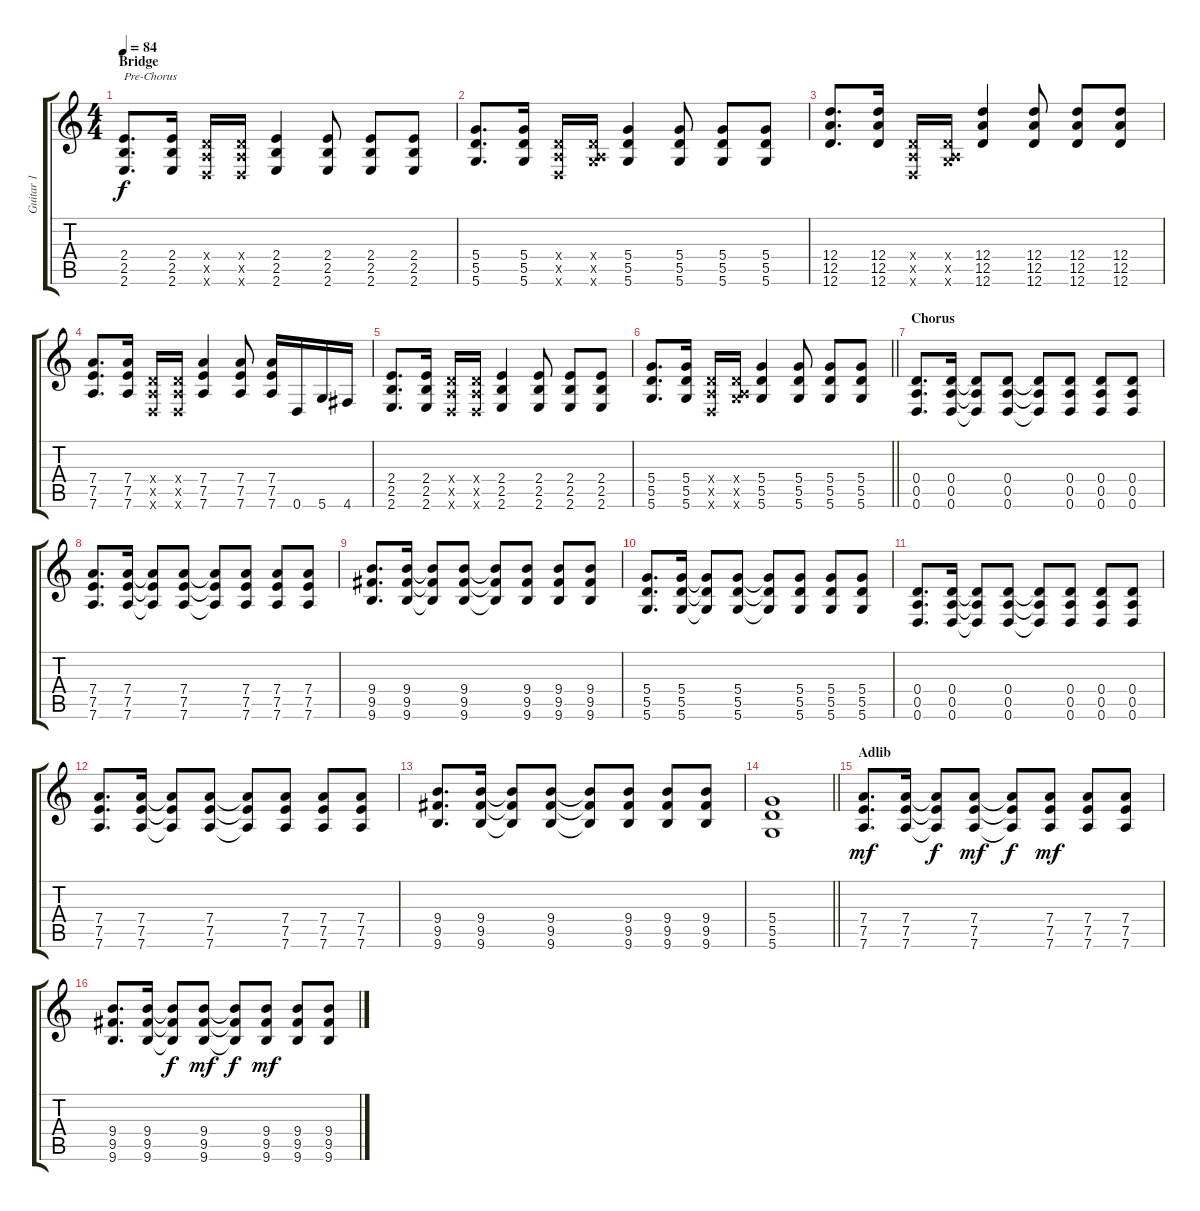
\track ("Guitar 1" "Guitar 1") {instrument distortionguitar}
\staff {score tabs}
\tuning (E4 B3 G3 D3 A2 D2) {hide}
\ts (4 4)
\section ("" "Bridge")
\tempo 84
\clef g2
\ks c
(2.4 2.5 2.6).8{d txt "Pre-Chorus" dy f} (2.4 2.5 2.6).16 (0.4{x} 0.5{x} 0.6{x}).16 (0.4{x} 0.5{x} 0.6{x}).16 (2.4 2.5 2.6).4 (2.4 2.5 2.6).8 (2.4 2.5 2.6).8 (2.4 2.5 2.6).8 |
(5.4 5.5 5.6).8{d} (5.4 5.5 5.6).16 (0.4{x} 0.5{x} 0.6{x}).16 (0.4{x} 0.5{x} 5.6{x}).16 (5.4 5.5 5.6).4 (5.4 5.5 5.6).8 (5.4 5.5 5.6).8 (5.4 5.5 5.6).8 |
(12.4 12.5 12.6).8{d} (12.4 12.5 12.6).16 (0.4{x} 0.5{x} 0.6{x}).16 (0.4{x} 0.5{x} 5.6{x}).16 (12.4 12.5 12.6).4 (12.4 12.5 12.6).8 (12.4 12.5 12.6).8 (12.4 12.5 12.6).8 |
(7.4 7.5 7.6).8{d} (7.4 7.5 7.6).16 (0.4{x} 0.5{x} 0.6{x}).16 (0.4{x} 0.5{x} 0.6{x}).16 (7.4 7.5 7.6).4 (7.4 7.5 7.6).8 (7.4 7.5 7.6).16 0.6.16 5.6.16 4.6.16 |
(2.4 2.5 2.6).8{d} (2.4 2.5 2.6).16 (0.4{x} 0.5{x} 0.6{x}).16 (0.4{x} 0.5{x} 0.6{x}).16 (2.4 2.5 2.6).4 (2.4 2.5 2.6).8 (2.4 2.5 2.6).8 (2.4 2.5 2.6).8 |
\barLineRight lightlight
(5.4 5.5 5.6).8{d} (5.4 5.5 5.6).16 (0.4{x} 0.5{x} 0.6{x}).16 (0.4{x} 0.5{x} 5.6{x}).16 (5.4 5.5 5.6).4 (5.4 5.5 5.6).8 (5.4 5.5 5.6).8 (5.4 5.5 5.6).8 |
\section ("" "Chorus")
(0.4 0.5 0.6).8{d} (0.4 0.5 0.6).16 (0.4{t} 0.5{t} 0.6{t}).8 (0.4 0.5 0.6).8 (0.4{t} 0.5{t} 0.6{t}).8 (0.4 0.5 0.6).8 (0.4 0.5 0.6).8 (0.4 0.5 0.6).8 |
(7.4 7.5 7.6).8{d} (7.4 7.5 7.6).16 (7.4{t} 7.5{t} 7.6{t}).8 (7.4 7.5 7.6).8 (7.4{t} 7.5{t} 7.6{t}).8 (7.4 7.5 7.6).8 (7.4 7.5 7.6).8 (7.4 7.5 7.6).8 |
(9.4 9.5 9.6).8{d} (9.4 9.5 9.6).16 (9.4{t} 9.5{t} 9.6{t}).8 (9.4 9.5 9.6).8 (9.4{t} 9.5{t} 9.6{t}).8 (9.4 9.5 9.6).8 (9.4 9.5 9.6).8 (9.4 9.5 9.6).8 |
(5.4 5.5 5.6).8{d} (5.4 5.5 5.6).16 (5.4{t} 5.5{t} 5.6{t}).8 (5.4 5.5 5.6).8 (5.4{t} 5.5{t} 5.6{t}).8 (5.4 5.5 5.6).8 (5.4 5.5 5.6).8 (5.4 5.5 5.6).8 |
(0.4 0.5 0.6).8{d} (0.4 0.5 0.6).16 (0.4{t} 0.5{t} 0.6{t}).8 (0.4 0.5 0.6).8 (0.4{t} 0.5{t} 0.6{t}).8 (0.4 0.5 0.6).8 (0.4 0.5 0.6).8 (0.4 0.5 0.6).8 |
(7.4 7.5 7.6).8{d} (7.4 7.5 7.6).16 (7.4{t} 7.5{t} 7.6{t}).8 (7.4 7.5 7.6).8 (7.4{t} 7.5{t} 7.6{t}).8 (7.4 7.5 7.6).8 (7.4 7.5 7.6).8 (7.4 7.5 7.6).8 |
(9.4 9.5 9.6).8{d} (9.4 9.5 9.6).16 (9.4{t} 9.5{t} 9.6{t}).8 (9.4 9.5 9.6).8 (9.4{t} 9.5{t} 9.6{t}).8 (9.4 9.5 9.6).8 (9.4 9.5 9.6).8 (9.4 9.5 9.6).8 |
\barLineRight lightlight
(5.4 5.5 5.6).1 |
\section ("" "Adlib")
(7.4 7.5 7.6).8{d dy mf} (7.4 7.5 7.6).16 (7.4{t} 7.5{t} 7.6{t}).8{dy f} (7.4 7.5 7.6).8{dy mf} (7.4{t} 7.5{t} 7.6{t}).8{dy f} (7.4 7.5 7.6).8{dy mf} (7.4 7.5 7.6).8 (7.4 7.5 7.6).8 |
(9.4 9.5 9.6).8{d} (9.4 9.5 9.6).16 (9.4{t} 9.5{t} 9.6{t}).8{dy f} (9.4 9.5 9.6).8{dy mf} (9.4{t} 9.5{t} 9.6{t}).8{dy f} (9.4 9.5 9.6).8{dy mf} (9.4 9.5 9.6).8 (9.4 9.5 9.6).8
